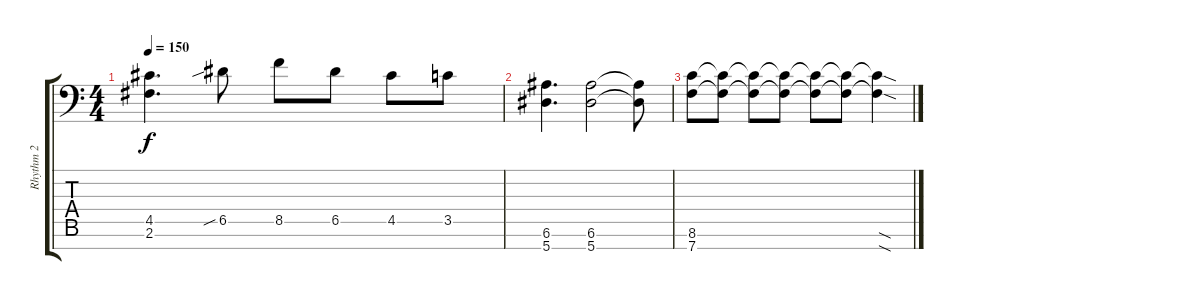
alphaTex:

\track ("Rhythm 2" "Rhythm 2") {instrument distortionguitar}
\staff {score tabs}
\tuning (E4 B3 G3 D3 A2 E2 Bb1) {hide}
\ts (4 4)
\tempo 150
\clef f4
\ks c
(4.5{t} 2.6{t}).4{d dy f} 6.5{sib}.8 8.5.8 6.5.8 4.5.8 3.5.8 |
(6.6 5.7).4{d} (6.6 5.7).2 (6.6{t} 5.7{t}).8 |
(8.6 7.7).8 (8.6{t} 7.7{t}).8 (8.6{t} 7.7{t}).8 (8.6{t} 7.7{t}).8 (8.6{t} 7.7{t}).8 (8.6{t} 7.7{t}).8 (8.6{sod t} 7.7{sod t}).4
